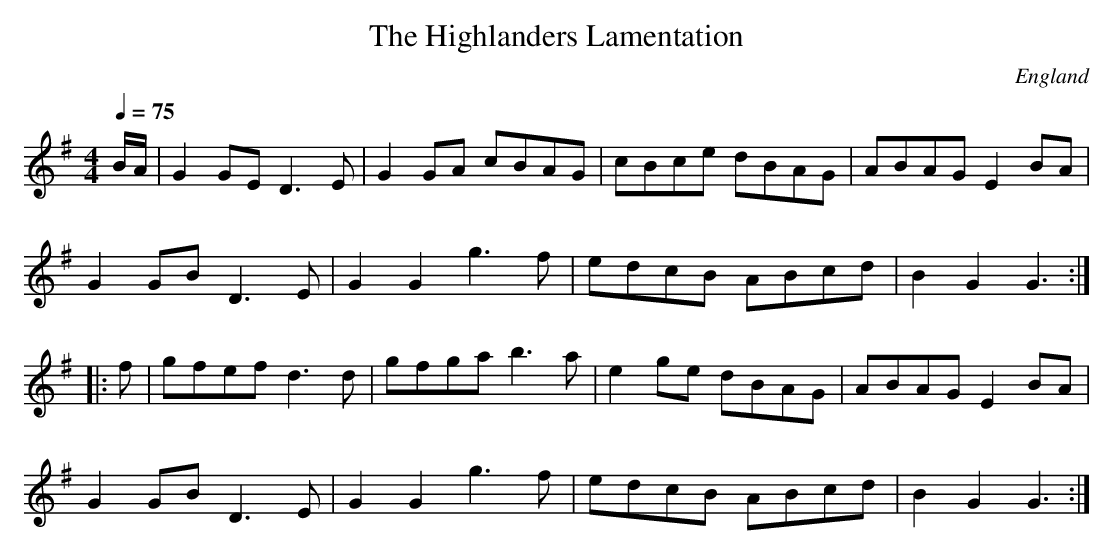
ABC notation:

X:1
T:Highlanders Lamentation, The
O:England
M:4/4
L:1/8
Q:1/4=75
K:G
B/A/|G2GE D3E|G2GA cBAG|cBce dBAG|ABAG E2BA|!
G2GB D3E|G2G2 g3f|edcB ABcd|B2G2 G3:|!
|:f|gfef d3d|gfga b3a|e2ge dBAG|ABAG E2BA|!
G2GB D3E|G2G2 g3f|edcB ABcd|B2G2 G3:|!
